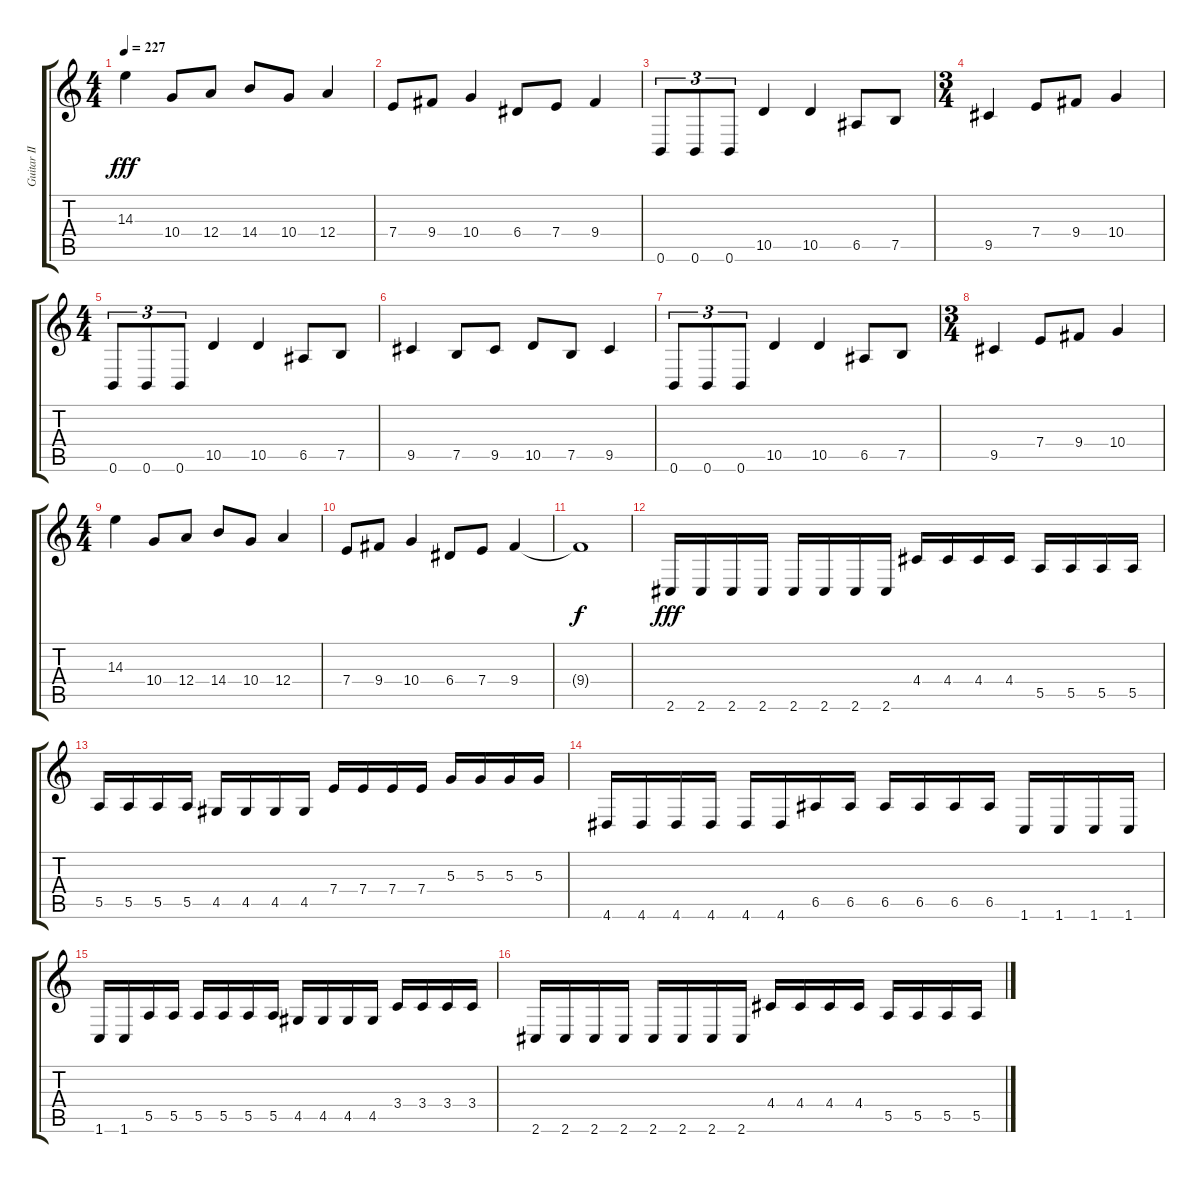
\track ("Guitar II" "Guitar II") {instrument distortionguitar}
\staff {score tabs}
\tuning (B3 Gb3 D3 A2 E2 B1) {hide}
\ts (4 4)
\tempo 227
\clef g2
\ks c
14.3.4{dy fff} 10.4.8 12.4.8 14.4.8 10.4.8 12.4.4 |
7.4.8 9.4.8 10.4.4 6.4.8 7.4.8 9.4.4 |
0.6.8{tu (3 2)} 0.6.8{tu (3 2)} 0.6.8{tu (3 2)} 10.5.4 10.5.4 6.5.8 7.5.8 |
\ts (3 4)
9.5.4 7.4.8 9.4.8 10.4.4 |
\ts (4 4)
0.6.8{tu (3 2)} 0.6.8{tu (3 2)} 0.6.8{tu (3 2)} 10.5.4 10.5.4 6.5.8 7.5.8 |
9.5.4 7.5.8 9.5.8 10.5.8 7.5.8 9.5.4 |
0.6.8{tu (3 2)} 0.6.8{tu (3 2)} 0.6.8{tu (3 2)} 10.5.4 10.5.4 6.5.8 7.5.8 |
\ts (3 4)
9.5.4 7.4.8 9.4.8 10.4.4 |
\ts (4 4)
14.3.4 10.4.8 12.4.8 14.4.8 10.4.8 12.4.4 |
7.4.8 9.4.8 10.4.4 6.4.8 7.4.8 9.4.4 |
9.4{t}.1{dy f} |
2.6.16{dy fff} 2.6.16 2.6.16 2.6.16 2.6.16 2.6.16 2.6.16 2.6.16 4.4.16 4.4.16 4.4.16 4.4.16 5.5.16 5.5.16 5.5.16 5.5.16 |
5.5.16 5.5.16 5.5.16 5.5.16 4.5.16 4.5.16 4.5.16 4.5.16 7.4.16 7.4.16 7.4.16 7.4.16 5.3.16 5.3.16 5.3.16 5.3.16 |
4.6.16 4.6.16 4.6.16 4.6.16 4.6.16 4.6.16 6.5.16 6.5.16 6.5.16 6.5.16 6.5.16 6.5.16 1.6.16 1.6.16 1.6.16 1.6.16 |
1.6.16 1.6.16 5.5.16 5.5.16 5.5.16 5.5.16 5.5.16 5.5.16 4.5.16 4.5.16 4.5.16 4.5.16 3.4.16 3.4.16 3.4.16 3.4.16 |
2.6.16 2.6.16 2.6.16 2.6.16 2.6.16 2.6.16 2.6.16 2.6.16 4.4.16 4.4.16 4.4.16 4.4.16 5.5.16 5.5.16 5.5.16 5.5.16
